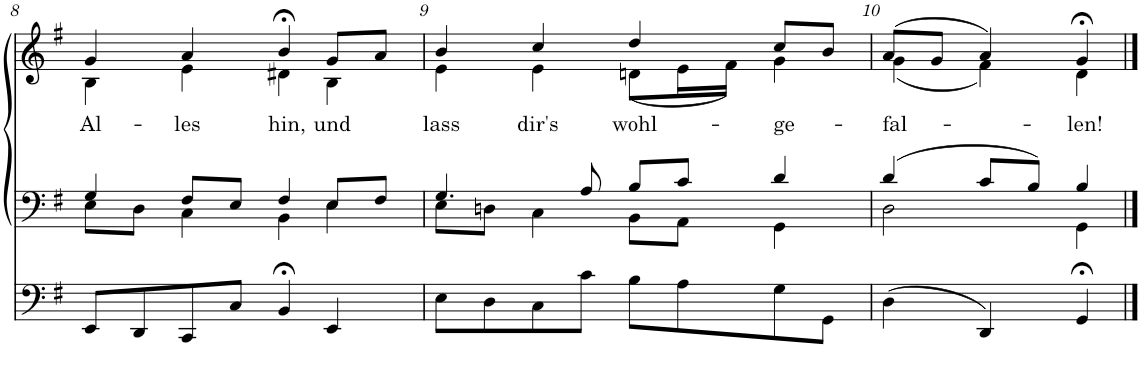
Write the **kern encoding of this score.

**kern	**kern	**kern	**text
*part3	*part2	*part1	*part1
*staff3	*staff2	*staff1	*staff1
*I"Violoncello	*I"Tenor/Bass	*I"Soprano/Alto	*
*I'Vc	*	*	*
!!LO:PB:g=z
*clefF4	*clefF4	*clefG2	*
*k[f#]	*k[f#]	*k[f#]	*
*M4/4	*M4/4	*M4/4	*
*met(c)	*met(c)	*met(c)	*
=8	=8	=8	=8
*	*^	*	*
!	!	!	!	!LO:LY:b
*	*	*	*^	*
8EE/L	4G/	8E\L	4g/	4B\	Al-
8DD/	.	8D\J	.	.	.
!	!	!	!	!	!LO:LY:b
8CC/	8F#/L	4C\	4a/	4e\	-les
8C/J	8E/J	.	.	.	.
!	!	!	!	!	!LO:LY:b
4BB;</	4F#/	4BB\	4b;<,/	4d#X\	hin,
!	!	!	!	!	!LO:LY:b
4EE/	8E/L	4E\	8g/L	4B\	und
.	8F#/J	.	8a/J	.	.
=9	=9	=9	=9	=9	=9
!	!	!	!	!	!LO:LY:b
8E\L	4.G/	8E\L	4b/	4e\	lass
8D\	.	8Dn\J	.	.	.
!	!	!	!	!	!LO:LY:b
8C\	.	4C\	4cc/	4e\	dir's
8c\J	8A/	.	.	.	.
!	!	!	!	!	!LO:LY:b
8B\L	8B/L	8BB\L	4dd/	(8dn\L	wohl-
8A\	8c/J	8AA\J	.	16e\L	.
.	.	.	.	16f#\JJ)	.
!	!	!	!	!	!LO:LY:b
8G\	4d/	4GG\	8cc/L	4g\	-ge-
8GG\J	.	.	8b/J	.	.
=10	=10	=10	=10	=10	=10
!	!	!	!	!	!LO:LY:b
(4D\	(4d/	2D\	(8a;</L	(4g\	-fal-
.	.	.	8g/J	.	.
4DD/)	8c/L	.	4a/)	4f#\)	.
.	8B/J)	.	.	.	.
!	!	!	!	!	!LO:LY:b
4GG;</	4B/	4GG\	4g;</	4d\	-len!
*	*v	*v	*	*	*
*	*	*v	*v	*
==	==	==	==
*-	*-	*-	*-
